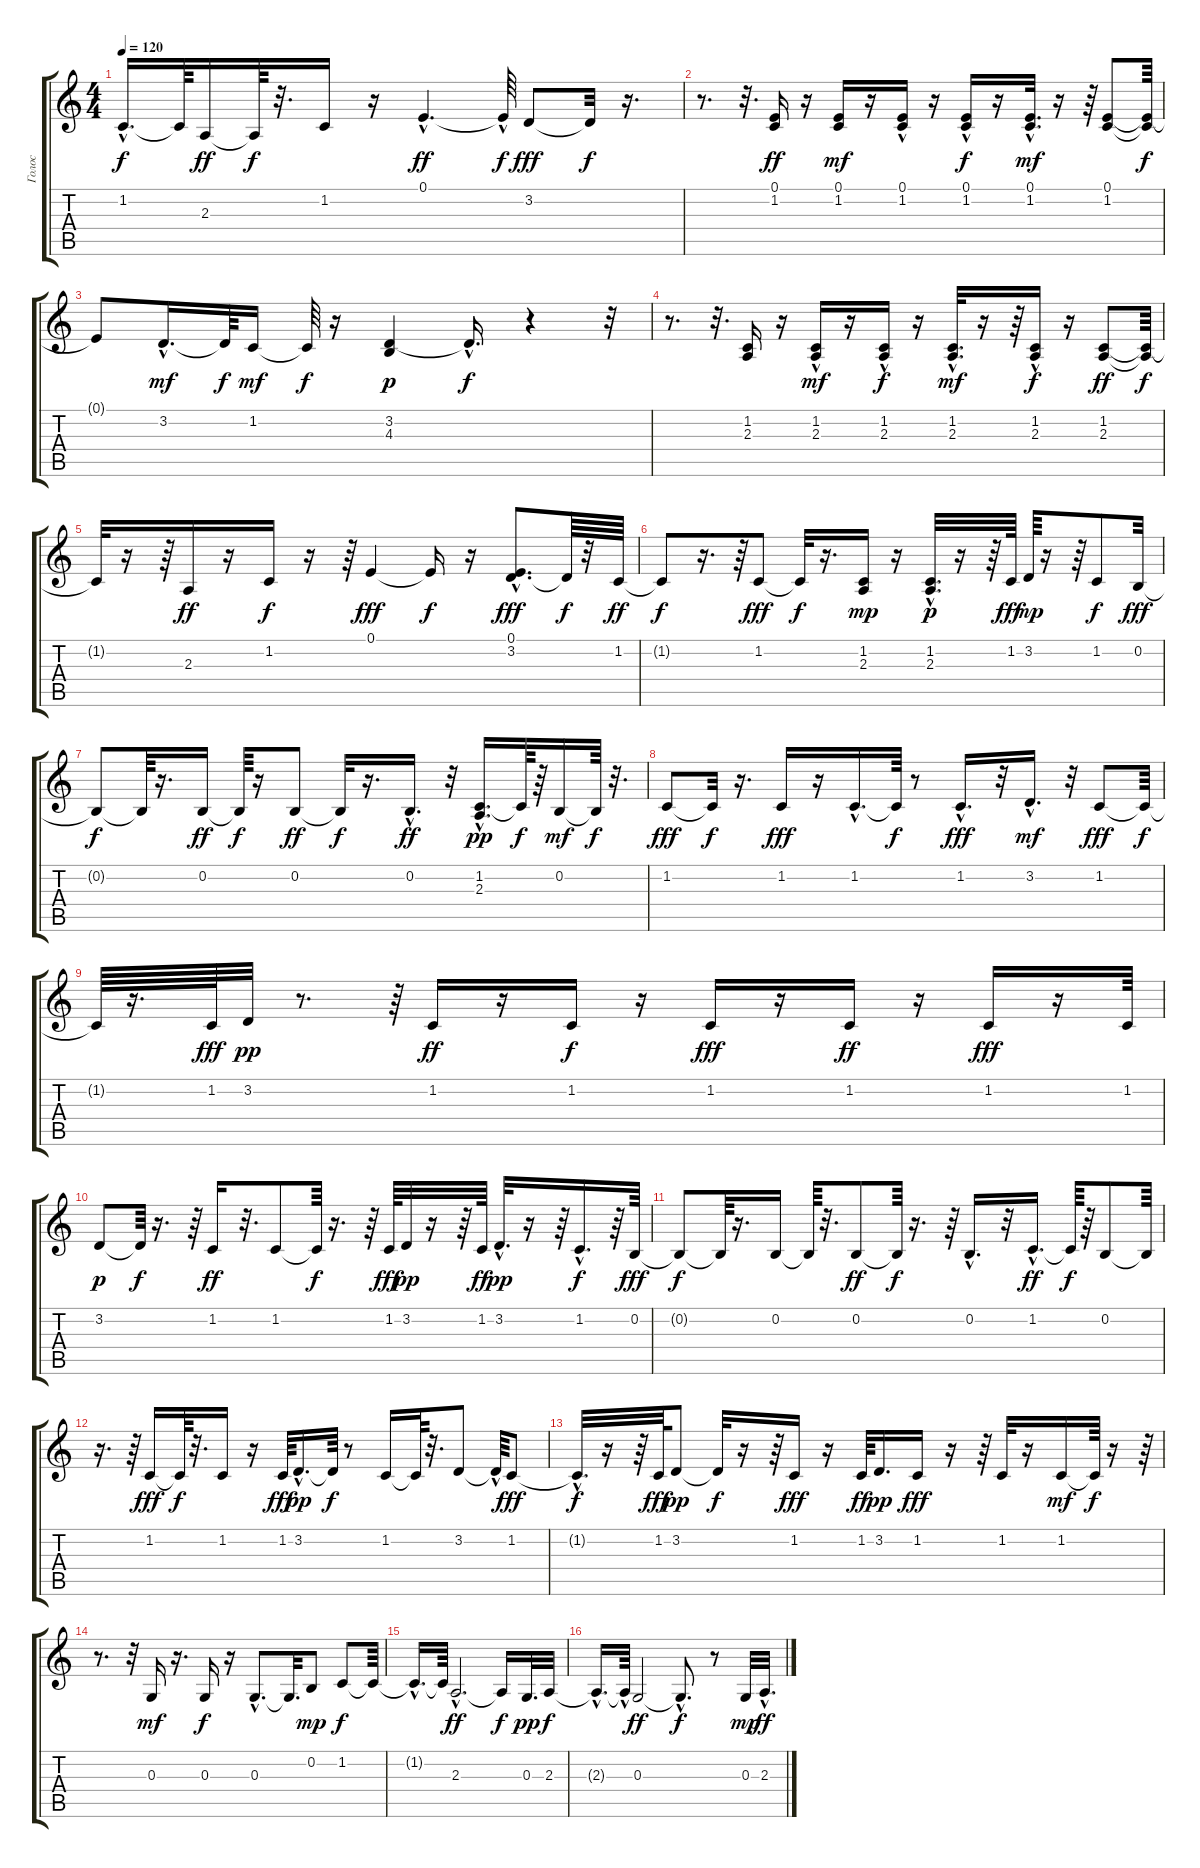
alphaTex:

\track ("Голос" "Голос") {instrument violin}
\staff {score tabs}
\tuning (E4 B3 G3 D3 A2 E2) {hide}
\ts (4 4)
\tempo 120
\clef g2
\ks c
1.2{hac t}.16{d dy f} 1.2{t}.64 2.3.16{dy ff} 2.3{t}.64{dy f} r.32{d} 1.2.16 r.16 0.1{hac}.4{d dy ff} 0.1{hac t}.64{dy f} 3.2.8{dy fff} 3.2{t}.32{dy f} r.16{d} |
r.8{d} r.32{d} (0.1 1.2).16{dy ff} r.16 (0.1 1.2).16{dy mf} r.16 (0.1 1.2{hac}).16 r.16 (0.1 1.2{hac}).16{dy f} r.16 (0.1{hac} 1.2{hac}).32{d dy mf} r.16 r.64 (0.1 1.2).8 (0.1{t} 1.2{t}).64{dy f} |
0.1{t}.8 3.2{hac}.16{d dy mf} 3.2{t}.64{dy f} 1.2.16{dy mf} 1.2{t}.64{dy f} r.16 (3.2 4.3).4{dy p} 3.2{hac t}.16{d dy f} r.4 r.32 |
r.8{d} r.32{d} (1.2 2.3).16 r.16 (1.2 2.3{hac}).16{dy mf} r.16 (1.2 2.3{hac}).16{dy f} r.16 (1.2{hac} 2.3{hac}).32{d dy mf} r.16 r.64 (1.2 2.3{hac}).16{dy f} r.16 (1.2 2.3).8{dy ff} (1.2{t} 2.3{t}).64{dy f} |
1.2{t}.32 r.16 r.64 2.3.16{dy ff} r.16 1.2.16{dy f} r.16 r.64 0.1.4{dy fff} 0.1{t}.16{dy f} r.16 (0.1{hac} 3.2{hac}).8{d dy fff} 3.2{t}.64{dy f} r.32 1.2.64{dy ff} |
1.2{t}.8{dy f} r.16{d} r.64 1.2.8{dy fff} 1.2{t}.32{dy f} r.16{d} (1.2 2.3).16{dy mp} r.16 (1.2{hac} 2.3{hac}).32{d dy p} r.16 r.64 1.2.64{dy fff} 3.2.64{dy mp} r.16 r.64 1.2.8{dy f} 0.2.32{dy fff} |
0.2{t}.8{dy f} 0.2{t}.64 r.16{d} 0.2.16{dy ff} 0.2{t}.64{dy f} r.16 0.2.8{dy ff} 0.2{t}.32{dy f} r.16{d} 0.2{hac}.16{d dy ff} r.32 (1.2{hac} 2.3).16{d dy pp} 1.2{t}.64{dy f} r.64 0.2.16{dy mf} 0.2{t}.64{dy f} r.32{d} |
1.2.8{dy fff} 1.2{t}.32{dy f} r.16{d} 1.2.16{dy fff} r.16 1.2{hac}.16{d} 1.2{t}.64{dy f} r.8 1.2{hac}.16{d dy fff} r.32 3.2{hac}.16{d dy mf} r.32 1.2.8{dy fff} 1.2{t}.64{dy f} |
1.2{t}.64 r.16{d} 1.2.64{dy fff} 3.2.32{dy pp} r.8{d} r.64 1.2.16{dy ff} r.16 1.2.16{dy f} r.16 1.2.16{dy fff} r.16 1.2.16{dy ff} r.16 1.2.16{dy fff} r.16 1.2.64 |
3.2.8{dy p} 3.2{t}.64{dy f} r.16{d} r.64 1.2.16{dy ff} r.32{d} 1.2.8 1.2{t}.64{dy f} r.16{d} r.64 1.2.64{dy fff} 3.2.32{dy pp} r.16 r.64 1.2.64{dy ff} 3.2{hac}.32{d dy pp} r.16 r.64 1.2{hac}.16{d dy f} r.64 0.2.64{dy fff} |
0.2{t}.8{dy f} 0.2{t}.64 r.16{d} 0.2.16 0.2{t}.64 r.32{d} 0.2.8{dy ff} 0.2{t}.64{dy f} r.16{d} r.64 0.2{hac}.16{d} r.32 1.2{hac}.16{d dy ff} 1.2{t}.64{dy f} r.64 0.2.8 0.2{t}.64 |
r.16{d} r.64 1.2.16{dy fff} 1.2{t}.64{dy f} r.32{d} 1.2.16 r.16 1.2.64{dy fff} 3.2{hac}.16{d dy pp} 3.2{t}.64{dy f} r.8 1.2.16 1.2{t}.64 r.32{d} 3.2.8 3.2{hac t}.64 1.2.8{dy fff} |
1.2{hac t}.32{d dy f} r.16 r.64 1.2.64{dy fff} 3.2.8{dy pp} 3.2{t}.32{dy f} r.16 r.64 1.2.16{dy fff} r.16 1.2.64{dy ff} 3.2.16{d dy pp} 1.2.16{dy fff} r.16 r.64 1.2.32 r.16 1.2.16{dy mf} 1.2{t}.64{dy f} r.16 r.64 |
r.8{d} r.32 0.3.16{dy mf} r.16{d} 0.3.16{dy f} r.16 0.3{hac}.8{d} 0.3{t}.32{d} 0.2.8{dy mp} 1.2.8{dy f} 1.2{t}.64 |
1.2{hac t}.16{d} 1.2{t}.64 2.3{hac}.2{d dy ff} 2.3{t}.16{dy f} 0.3.32{d dy pp} 2.3.32{dy f} |
2.3{hac t}.16{d} 2.3{hac t}.64 0.3.2{dy ff} 0.3{hac t}.8{d dy f} r.8 0.3.32{dy mp} 2.3{hac}.32{d dy ff}
